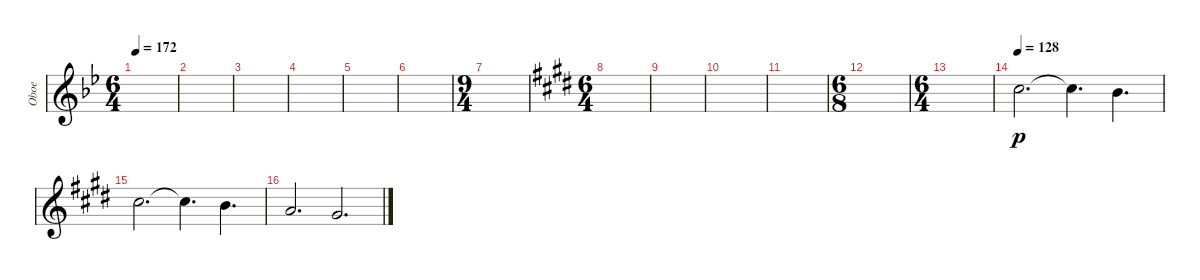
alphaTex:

\track ("Oboe" "Oboe") {instrument oboe}
\staff {score}
\tuning (E4 B3 G3 D3 A2 E2) {hide}
\ts (6 4)
\tempo 172
\clef g2
\ks gminor
|
|
|
|
|
|
\ts (9 4)
|
\ts (6 4)
\ks e
|
|
|
|
\ts (6 8)
|
\ts (6 4)
|
\tempo 128
9.1.2{d dy p} 9.1{t}.4{d} 7.1.4{d} |
9.1.2{d} 9.1{t}.4{d} 7.1.4{d} |
5.1.2{d} 4.1.2{d}
